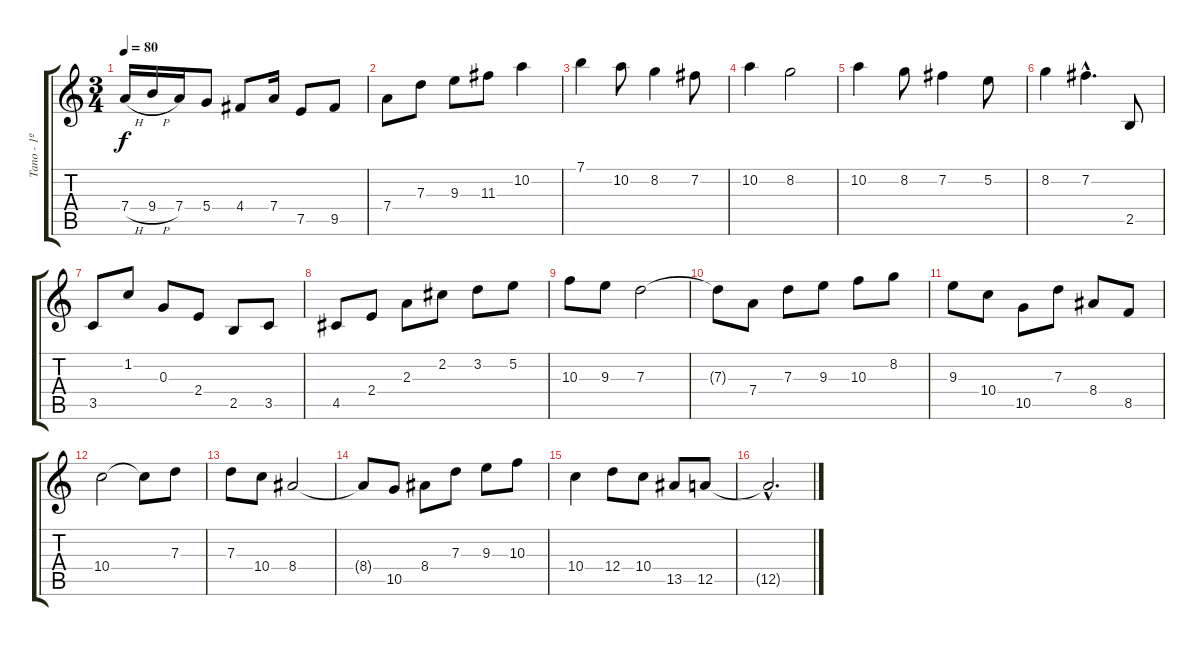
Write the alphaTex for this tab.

\track ("Tano - 1º Guitarra" "Tano - 1º ") {instrument acousticguitarnylon}
\staff {score tabs}
\tuning (E4 B3 G3 D3 A2 E2) {hide}
\ts (3 4)
\tempo 80
\clef g2
\ks c
7.4{h}.16{dy f} 9.4{h}.16 7.4.16 5.4.8 4.4.8 7.4.16 7.5.8 9.5.8 |
7.4.8 7.3.8 9.3.8 11.3.8 10.2.4 |
7.1.4 10.2.8 8.2.4 7.2.8 |
10.2.4 8.2.2 |
10.2.4 8.2.8 7.2.4 5.2.8 |
8.2.4 7.2{hac}.4{d} 2.5.8 |
3.5.8 1.2.8 0.3.8 2.4.8 2.5.8 3.5.8 |
4.5.8 2.4.8 2.3.8 2.2.8 3.2.8 5.2.8 |
10.3.8 9.3.8 7.3.2 |
7.3{t}.8 7.4.8 7.3.8 9.3.8 10.3.8 8.2.8 |
9.3.8 10.4.8 10.5.8 7.3.8 8.4.8 8.5.8 |
10.4.2 10.4{t}.8 7.3.8 |
7.3.8 10.4.8 8.4.2 |
8.4{t}.8 10.5.8 8.4.8 7.3.8 9.3.8 10.3.8 |
10.4.4 12.4.8 10.4.8 13.5.8 12.5.8 |
12.5{hac t}.2{d}
